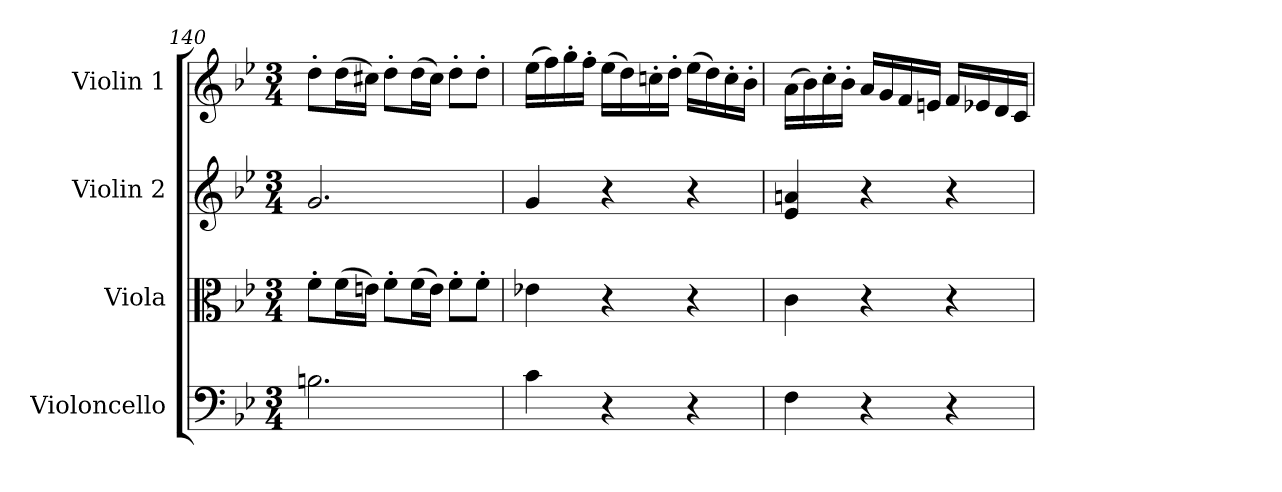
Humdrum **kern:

**kern	**kern	**kern	**kern
*part4	*part3	*part2	*part1
*staff4	*staff3	*staff2	*staff1
*I"Violoncello	*I"Viola	*I"Violin 2	*I"Violin 1
*I'Vc	*I'Vla	*I'Vln	*I'Vln
!!LO:PB:g=z
*clefF4	*clefC3	*clefG2	*clefG2
*k[b-e-]	*k[b-e-]	*k[b-e-]	*k[b-e-]
*M3/4	*M3/4	*M3/4	*M3/4
=140	=140	=140	=140
2.Bn\	8f'\L	2.g/	8dd'\L
.	(16f\L	.	(16dd\L
.	16en\JJ)	.	16cc#X\JJ)
.	8f'\L	.	8dd'\L
.	(16f\L	.	(16dd\L
.	16e\JJ)	.	16cc#\JJ)
.	8f'\L	.	8dd'\L
.	8f'\J	.	8dd'\J
=141	=141	=141	=141
4c\	4e-X\	4g/	(16ee-\LL
.	.	.	16ff\)
.	.	.	16gg'\
.	.	.	16ff'\JJ
4r	4r	4r	(16ee-\LL
.	.	.	16dd\)
.	.	.	16ccn'\
.	.	.	16dd'\JJ
4r	4r	4r	(16ee-\LL
.	.	.	16dd\)
.	.	.	16cc'\
.	.	.	16b-'\JJ
=142	=142	=142	=142
4F\	4c\	4e-/ 4an/	(16a\LL
.	.	.	16b-\)
.	.	.	16cc'\
.	.	.	16b-'\JJ
4r	4r	4r	16a/LL
.	.	.	16g/
.	.	.	16f/
.	.	.	16en/JJ
4r	4r	4r	16f/LL
.	.	.	16e-X/
.	.	.	16d/
.	.	.	16c/JJ
=	=	=	=
*-	*-	*-	*-
